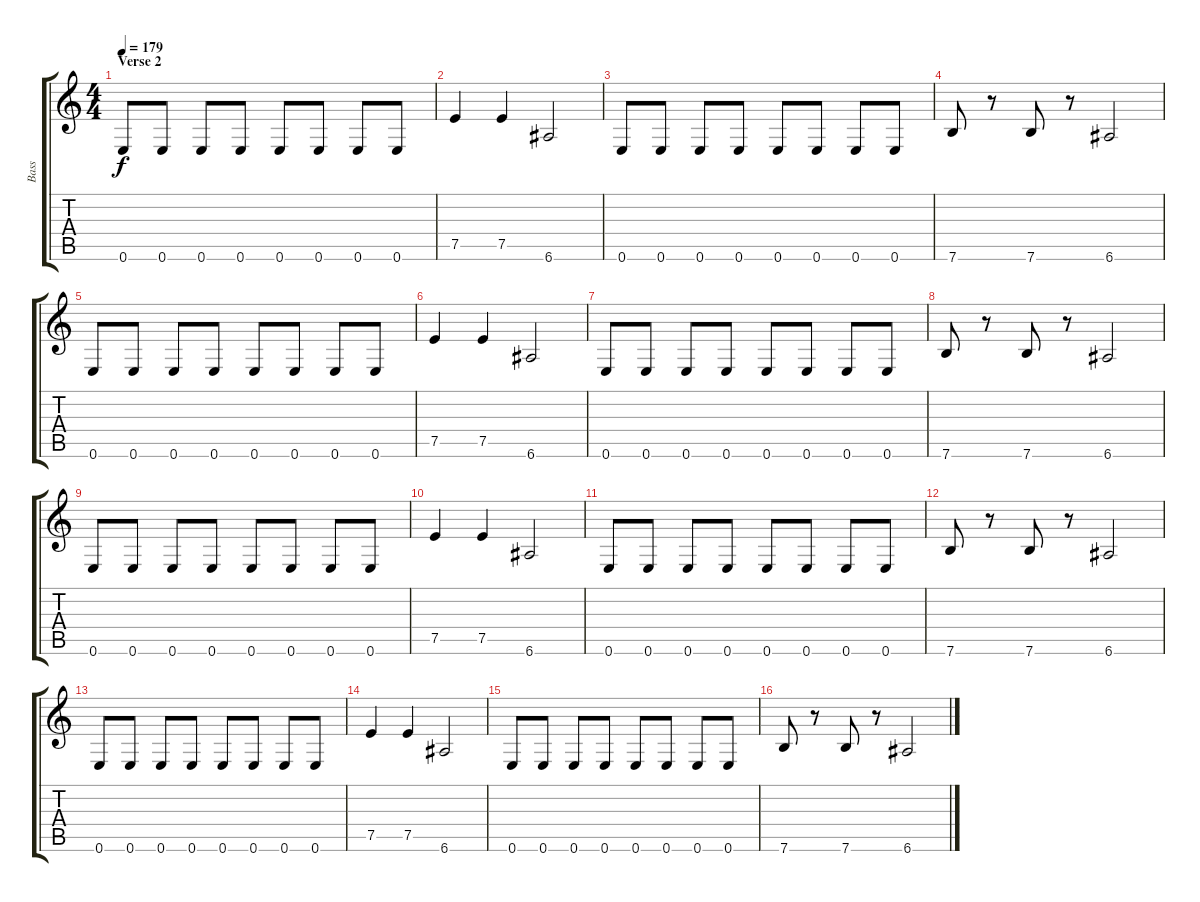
\track ("Bass" "Bass") {instrument distortionguitar}
\staff {score tabs}
\tuning (E4 B3 G3 D3 A2 E2) {hide}
\ts (4 4)
\section ("" "Verse 2")
\tempo 179
\clef g2
\ks c
0.6.8{dy f} 0.6.8 0.6.8 0.6.8 0.6.8 0.6.8 0.6.8 0.6.8 |
7.5.4 7.5.4 6.6.2 |
0.6.8 0.6.8 0.6.8 0.6.8 0.6.8 0.6.8 0.6.8 0.6.8 |
7.6.8 r.8 7.6.8 r.8 6.6.2 |
0.6.8 0.6.8 0.6.8 0.6.8 0.6.8 0.6.8 0.6.8 0.6.8 |
7.5.4 7.5.4 6.6.2 |
0.6.8 0.6.8 0.6.8 0.6.8 0.6.8 0.6.8 0.6.8 0.6.8 |
7.6.8 r.8 7.6.8 r.8 6.6.2 |
0.6.8 0.6.8 0.6.8 0.6.8 0.6.8 0.6.8 0.6.8 0.6.8 |
7.5.4 7.5.4 6.6.2 |
0.6.8 0.6.8 0.6.8 0.6.8 0.6.8 0.6.8 0.6.8 0.6.8 |
7.6.8 r.8 7.6.8 r.8 6.6.2 |
0.6.8 0.6.8 0.6.8 0.6.8 0.6.8 0.6.8 0.6.8 0.6.8 |
7.5.4 7.5.4 6.6.2 |
0.6.8 0.6.8 0.6.8 0.6.8 0.6.8 0.6.8 0.6.8 0.6.8 |
7.6.8 r.8 7.6.8 r.8 6.6.2
